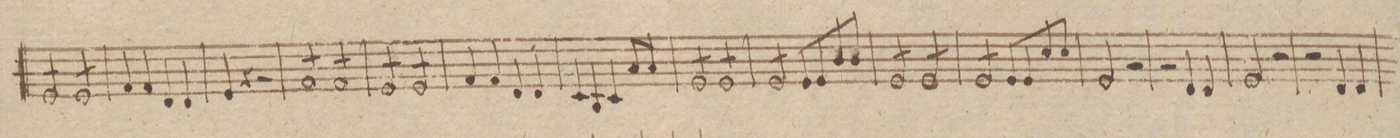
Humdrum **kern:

**kern	**dynam
*I"Violino 1mo	*
*clefG2	*
*k[f#c#g#]	*
*met(c)	*
*M4/4	*
8e/L	.
8e/	.
8e/	.
8e/J	.
8e/L	.
8e/	.
8e/	.
8e/J	.
=44	=44
4f#/	.
4f#/	.
4d/	.
4d/	.
=45	=45
4e/	.
4r	.
2r	.
=46	=46
8f#/L	.
8f#/	.
8f#/	.
8f#/J	.
8f#/L	.
8f#/	.
8f#/	.
8f#/J	.
=47	=47
8e/L	.
8e/	.
8e/	.
8e/J	.
8e/L	.
8e/	.
8e/	.
8e/J	.
=48	=48
4f#/	.
4f#/	.
4d/	.
4d/	.
=49	=49
4c#/	.
4B/	.
*Xtremolo	*
4c#/	.
8a/L	.
8a/J	.
=50	=50
*tremolo	*
8e/L	.
8e/	.
8e/	.
8e/J	.
8eL/	.
8e/	.
8e/	.
8e/J	.
=51	=51
8e/L	.
8e/	.
8e/	.
8e/J	.
*Xtremolo	*
8e/L	.
8e/	.
8b/	.
8b/J	.
=52	=52
*tremolo	*
8e/L	.
8e/	.
8e/	.
8e/J	.
8e/L	.
8e/	.
8e/	.
8e/J	.
=53	=53
8e/L	.
8e/	.
8e/	.
8e/J	.
*Xtremolo	*
8e/L	.
8e/	.
8cc#/	.
8cc#/J	.
=54	=54
2e/	.
2r	.
=55	=55
2r	.
4d/	.
4d/	.
=56	=56
2e/	.
2r	.
=57	=57
2r	.
4d/	.
4d/	.
=58	=58
*-	*-
